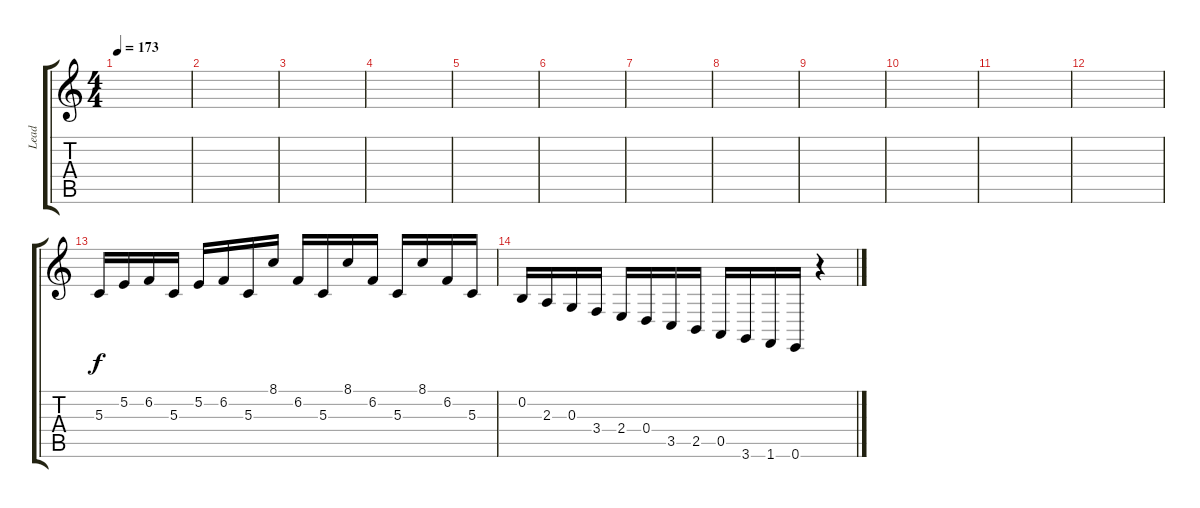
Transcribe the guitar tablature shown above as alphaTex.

\track ("Lead" "Lead") {instrument lead2sawtooth}
\staff {score tabs}
\tuning (E4 B3 G3 D3 A2 E2) {hide}
\ts (4 4)
\tempo 173
\clef g2
\ks c
|
|
|
|
|
|
|
|
|
|
|
|
5.3.16{balance 8} 5.2.16 6.2.16 5.3.16 5.2.16 6.2.16 5.3.16 8.1.16 6.2.16 5.3.16 8.1.16 6.2.16 5.3.16 8.1.16 6.2.16 5.3.16 |
0.2.16 2.3.16 0.3.16 3.4.16 2.4.16 0.4.16 3.5.16 2.5.16 0.5.16 3.6.16 1.6.16 0.6.16 r.4
